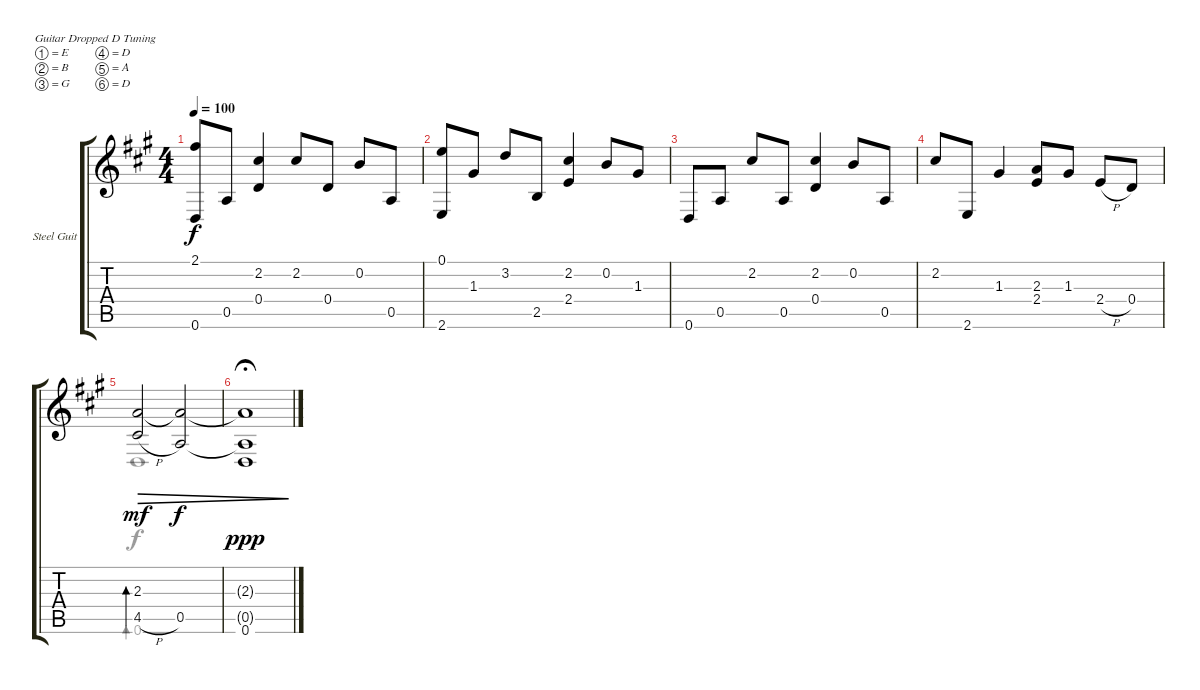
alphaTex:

\defaultSystemsLayout 4
\bracketExtendMode groupsimilarinstruments
\firstSystemTrackNameOrientation horizontal
\otherSystemsTrackNameOrientation horizontal
\track ("Steel Guitar" "Steel Guit") {instrument acousticguitarsteel}
\staff {score tabs}
\tuning (E4 B3 G3 D3 A2 D2)
\voice
\ts (4 4)
\tempo 100
\clef g2
\ks a
(0.6 2.1).8{dy f} 0.5.8 (2.2 0.4).4 2.2.8 0.4.8 0.2.8 0.5.8 |
(0.1 2.6).8 1.3.8 3.2.8 2.5.8 (2.2 2.4).4 0.2.8 1.3.8 |
0.6.8 0.5.8 2.2.8 0.5.8 (2.2 0.4).4 0.2.8 0.5.8 |
2.2.8 2.6.8 1.3.4 (2.3 2.4).8 1.3.8 2.4{h}.8 0.4.8 |
(2.3 4.5{h}).2{bd 126 dec dy mf} (0.5 2.3{t}).2{dec dy f} |
(0.6 2.3{t} 0.5{t}).1{dec dy ppp fermata (medium 0.5)}
\voice
\clef g2
\ottava regular
\simile none
\ks a
|
|
|
|
0.6.1{bd 126 dy f} |
